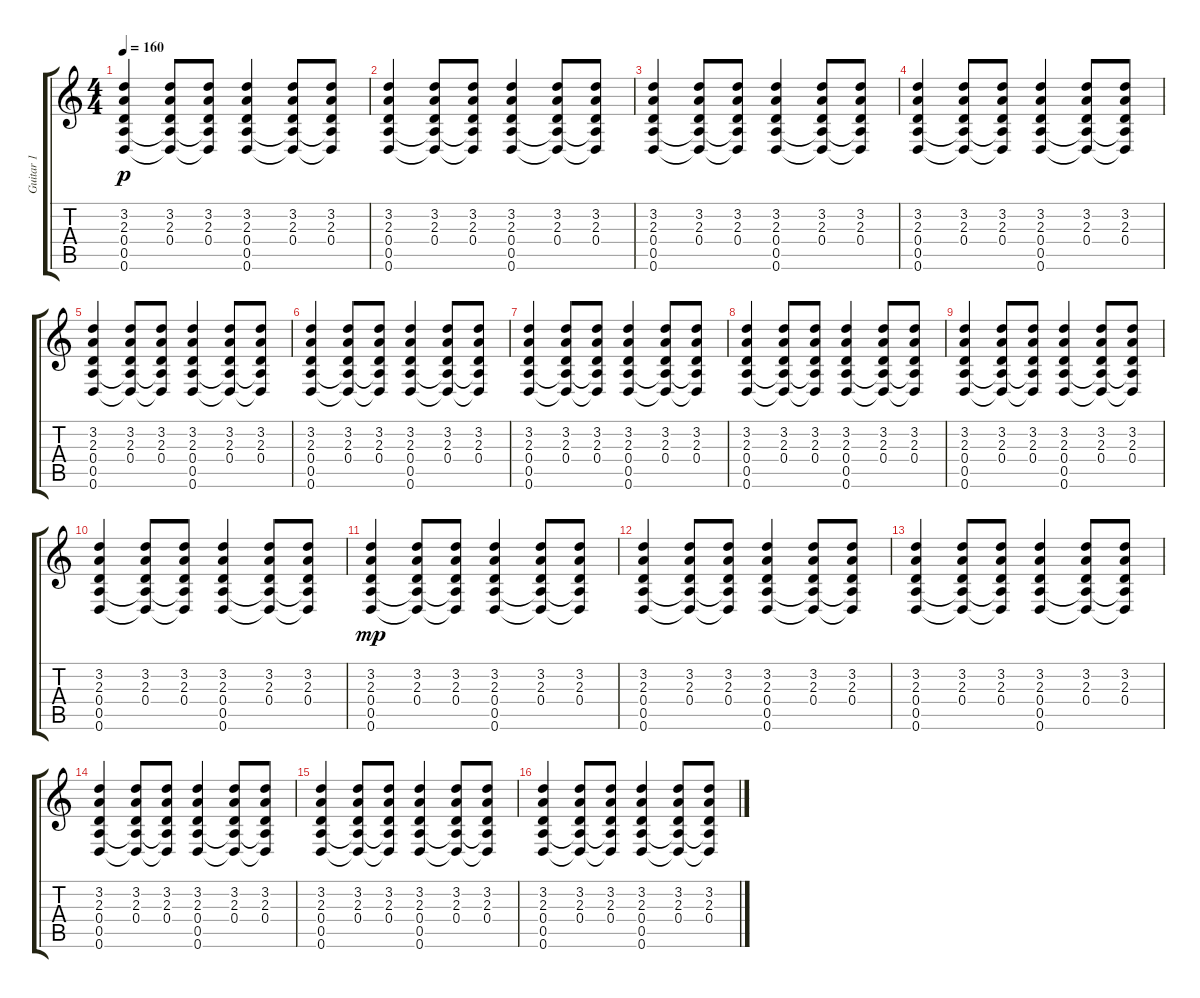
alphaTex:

\track ("Guitar 1" "Guitar 1") {instrument acousticguitarnylon}
\staff {score tabs}
\tuning (E4 B3 G3 D3 A2 D2) {hide}
\ts (4 4)
\tempo 160
\clef g2
\ks c
(3.2 2.3 0.4 0.5 0.6).4{dy p} (3.2 2.3 0.4 0.5{t} 0.6{t}).8 (3.2 2.3 0.4 0.5{t} 0.6{t}).8 (3.2 2.3 0.4 0.5 0.6).4 (3.2 2.3 0.4 0.5{t} 0.6{t}).8 (3.2 2.3 0.4 0.5{t} 0.6{t}).8 |
(3.2 2.3 0.4 0.5 0.6).4 (3.2 2.3 0.4 0.5{t} 0.6{t}).8 (3.2 2.3 0.4 0.5{t} 0.6{t}).8 (3.2 2.3 0.4 0.5 0.6).4 (3.2 2.3 0.4 0.5{t} 0.6{t}).8 (3.2 2.3 0.4 0.5{t} 0.6{t}).8 |
(3.2 2.3 0.4 0.5 0.6).4 (3.2 2.3 0.4 0.5{t} 0.6{t}).8 (3.2 2.3 0.4 0.5{t} 0.6{t}).8 (3.2 2.3 0.4 0.5 0.6).4 (3.2 2.3 0.4 0.5{t} 0.6{t}).8 (3.2 2.3 0.4 0.5{t} 0.6{t}).8 |
(3.2 2.3 0.4 0.5 0.6).4 (3.2 2.3 0.4 0.5{t} 0.6{t}).8 (3.2 2.3 0.4 0.5{t} 0.6{t}).8 (3.2 2.3 0.4 0.5 0.6).4 (3.2 2.3 0.4 0.5{t} 0.6{t}).8 (3.2 2.3 0.4 0.5{t} 0.6{t}).8 |
(3.2 2.3 0.4 0.5 0.6).4 (3.2 2.3 0.4 0.5{t} 0.6{t}).8 (3.2 2.3 0.4 0.5{t} 0.6{t}).8 (3.2 2.3 0.4 0.5 0.6).4 (3.2 2.3 0.4 0.5{t} 0.6{t}).8 (3.2 2.3 0.4 0.5{t} 0.6{t}).8 |
(3.2 2.3 0.4 0.5 0.6).4 (3.2 2.3 0.4 0.5{t} 0.6{t}).8 (3.2 2.3 0.4 0.5{t} 0.6{t}).8 (3.2 2.3 0.4 0.5 0.6).4 (3.2 2.3 0.4 0.5{t} 0.6{t}).8 (3.2 2.3 0.4 0.5{t} 0.6{t}).8 |
(3.2 2.3 0.4 0.5 0.6).4 (3.2 2.3 0.4 0.5{t} 0.6{t}).8 (3.2 2.3 0.4 0.5{t} 0.6{t}).8 (3.2 2.3 0.4 0.5 0.6).4 (3.2 2.3 0.4 0.5{t} 0.6{t}).8 (3.2 2.3 0.4 0.5{t} 0.6{t}).8 |
(3.2 2.3 0.4 0.5 0.6).4 (3.2 2.3 0.4 0.5{t} 0.6{t}).8 (3.2 2.3 0.4 0.5{t} 0.6{t}).8 (3.2 2.3 0.4 0.5 0.6).4 (3.2 2.3 0.4 0.5{t} 0.6{t}).8 (3.2 2.3 0.4 0.5{t} 0.6{t}).8 |
(3.2 2.3 0.4 0.5 0.6).4 (3.2 2.3 0.4 0.5{t} 0.6{t}).8 (3.2 2.3 0.4 0.5{t} 0.6{t}).8 (3.2 2.3 0.4 0.5 0.6).4 (3.2 2.3 0.4 0.5{t} 0.6{t}).8 (3.2 2.3 0.4 0.5{t} 0.6{t}).8 |
(3.2 2.3 0.4 0.5 0.6).4 (3.2 2.3 0.4 0.5{t} 0.6{t}).8 (3.2 2.3 0.4 0.5{t} 0.6{t}).8 (3.2 2.3 0.4 0.5 0.6).4 (3.2 2.3 0.4 0.5{t} 0.6{t}).8 (3.2 2.3 0.4 0.5{t} 0.6{t}).8 |
(3.2 2.3 0.4 0.5 0.6).4{dy mp} (3.2 2.3 0.4 0.5{t} 0.6{t}).8 (3.2 2.3 0.4 0.5{t} 0.6{t}).8 (3.2 2.3 0.4 0.5 0.6).4 (3.2 2.3 0.4 0.5{t} 0.6{t}).8 (3.2 2.3 0.4 0.5{t} 0.6{t}).8 |
(3.2 2.3 0.4 0.5 0.6).4 (3.2 2.3 0.4 0.5{t} 0.6{t}).8 (3.2 2.3 0.4 0.5{t} 0.6{t}).8 (3.2 2.3 0.4 0.5 0.6).4 (3.2 2.3 0.4 0.5{t} 0.6{t}).8 (3.2 2.3 0.4 0.5{t} 0.6{t}).8 |
(3.2 2.3 0.4 0.5 0.6).4 (3.2 2.3 0.4 0.5{t} 0.6{t}).8 (3.2 2.3 0.4 0.5{t} 0.6{t}).8 (3.2 2.3 0.4 0.5 0.6).4 (3.2 2.3 0.4 0.5{t} 0.6{t}).8 (3.2 2.3 0.4 0.5{t} 0.6{t}).8 |
(3.2 2.3 0.4 0.5 0.6).4 (3.2 2.3 0.4 0.5{t} 0.6{t}).8 (3.2 2.3 0.4 0.5{t} 0.6{t}).8 (3.2 2.3 0.4 0.5 0.6).4 (3.2 2.3 0.4 0.5{t} 0.6{t}).8 (3.2 2.3 0.4 0.5{t} 0.6{t}).8 |
(3.2 2.3 0.4 0.5 0.6).4 (3.2 2.3 0.4 0.5{t} 0.6{t}).8 (3.2 2.3 0.4 0.5{t} 0.6{t}).8 (3.2 2.3 0.4 0.5 0.6).4 (3.2 2.3 0.4 0.5{t} 0.6{t}).8 (3.2 2.3 0.4 0.5{t} 0.6{t}).8 |
(3.2 2.3 0.4 0.5 0.6).4 (3.2 2.3 0.4 0.5{t} 0.6{t}).8 (3.2 2.3 0.4 0.5{t} 0.6{t}).8 (3.2 2.3 0.4 0.5 0.6).4 (3.2 2.3 0.4 0.5{t} 0.6{t}).8 (3.2 2.3 0.4 0.5{t} 0.6{t}).8
